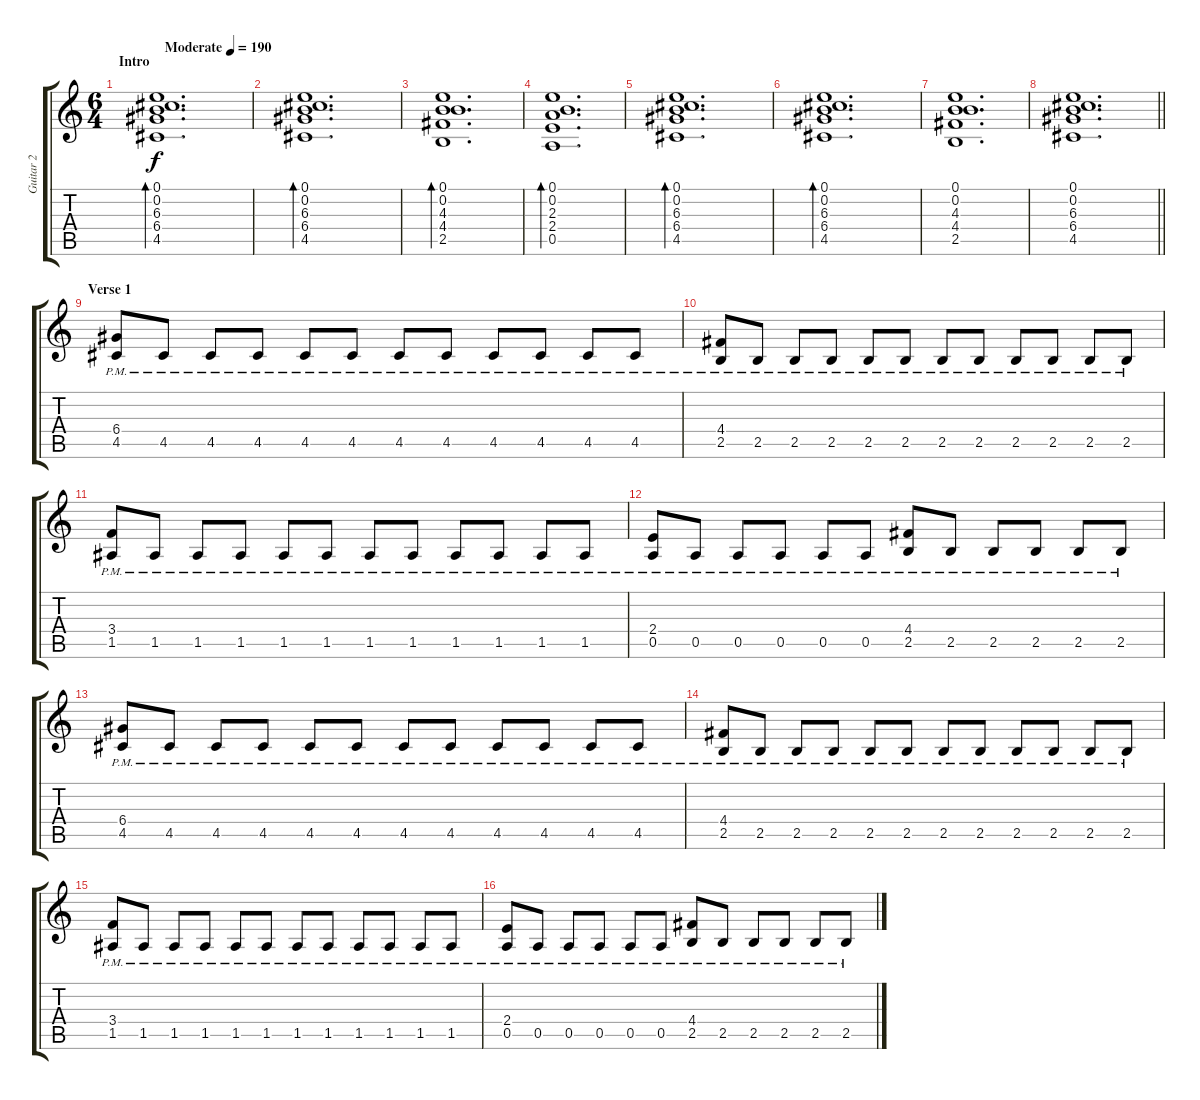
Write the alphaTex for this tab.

\track ("Guitar 2" "Guitar 2") {instrument acousticguitarsteel}
\staff {score tabs}
\tuning (E4 B3 G3 D3 A2 E2) {hide}
\ts (6 4)
\section ("" "Intro")
\tempo (190 "Moderate")
\clef g2
\ks c
(0.1 0.2 6.3 6.4 4.5).1{d bd 240 dy f instrument acousticguitarsteel} |
(0.1 0.2 6.3 6.4 4.5).1{d bd 240} |
(0.1 0.2 4.3 4.4 2.5).1{d bd 240} |
(0.1 0.2 2.3 2.4 0.5).1{d bd 240} |
(0.1 0.2 6.3 6.4 4.5).1{d bd 240} |
(0.1 0.2 6.3 6.4 4.5).1{d bd 240} |
(0.1 0.2 4.3 4.4 2.5).1{d} |
\barLineRight lightlight
(0.1 0.2 6.3 6.4 4.5).1{d} |
\section ("" "Verse 1")
(6.4{pm} 4.5{pm}).8 4.5{pm}.8 4.5{pm}.8 4.5{pm}.8 4.5{pm}.8 4.5{pm}.8 4.5{pm}.8 4.5{pm}.8 4.5{pm}.8 4.5{pm}.8 4.5{pm}.8 4.5{pm}.8 |
(4.4{pm} 2.5{pm}).8 2.5{pm}.8 2.5{pm}.8 2.5{pm}.8 2.5{pm}.8 2.5{pm}.8 2.5{pm}.8 2.5{pm}.8 2.5{pm}.8 2.5{pm}.8 2.5{pm}.8 2.5{pm}.8 |
(3.4{pm} 1.5{pm}).8 1.5{pm}.8 1.5{pm}.8 1.5{pm}.8 1.5{pm}.8 1.5{pm}.8 1.5{pm}.8 1.5{pm}.8 1.5{pm}.8 1.5{pm}.8 1.5{pm}.8 1.5{pm}.8 |
(2.4{pm} 0.5{pm}).8 0.5{pm}.8 0.5{pm}.8 0.5{pm}.8 0.5{pm}.8 0.5{pm}.8 (4.4{pm} 2.5{pm}).8 2.5{pm}.8 2.5{pm}.8 2.5{pm}.8 2.5{pm}.8 2.5{pm}.8 |
(6.4{pm} 4.5{pm}).8 4.5{pm}.8 4.5{pm}.8 4.5{pm}.8 4.5{pm}.8 4.5{pm}.8 4.5{pm}.8 4.5{pm}.8 4.5{pm}.8 4.5{pm}.8 4.5{pm}.8 4.5{pm}.8 |
(4.4{pm} 2.5{pm}).8 2.5{pm}.8 2.5{pm}.8 2.5{pm}.8 2.5{pm}.8 2.5{pm}.8 2.5{pm}.8 2.5{pm}.8 2.5{pm}.8 2.5{pm}.8 2.5{pm}.8 2.5{pm}.8 |
(3.4{pm} 1.5{pm}).8 1.5{pm}.8 1.5{pm}.8 1.5{pm}.8 1.5{pm}.8 1.5{pm}.8 1.5{pm}.8 1.5{pm}.8 1.5{pm}.8 1.5{pm}.8 1.5{pm}.8 1.5{pm}.8 |
(2.4{pm} 0.5{pm}).8 0.5{pm}.8 0.5{pm}.8 0.5{pm}.8 0.5{pm}.8 0.5{pm}.8 (4.4{pm} 2.5{pm}).8 2.5{pm}.8 2.5{pm}.8 2.5{pm}.8 2.5{pm}.8 2.5{pm}.8
